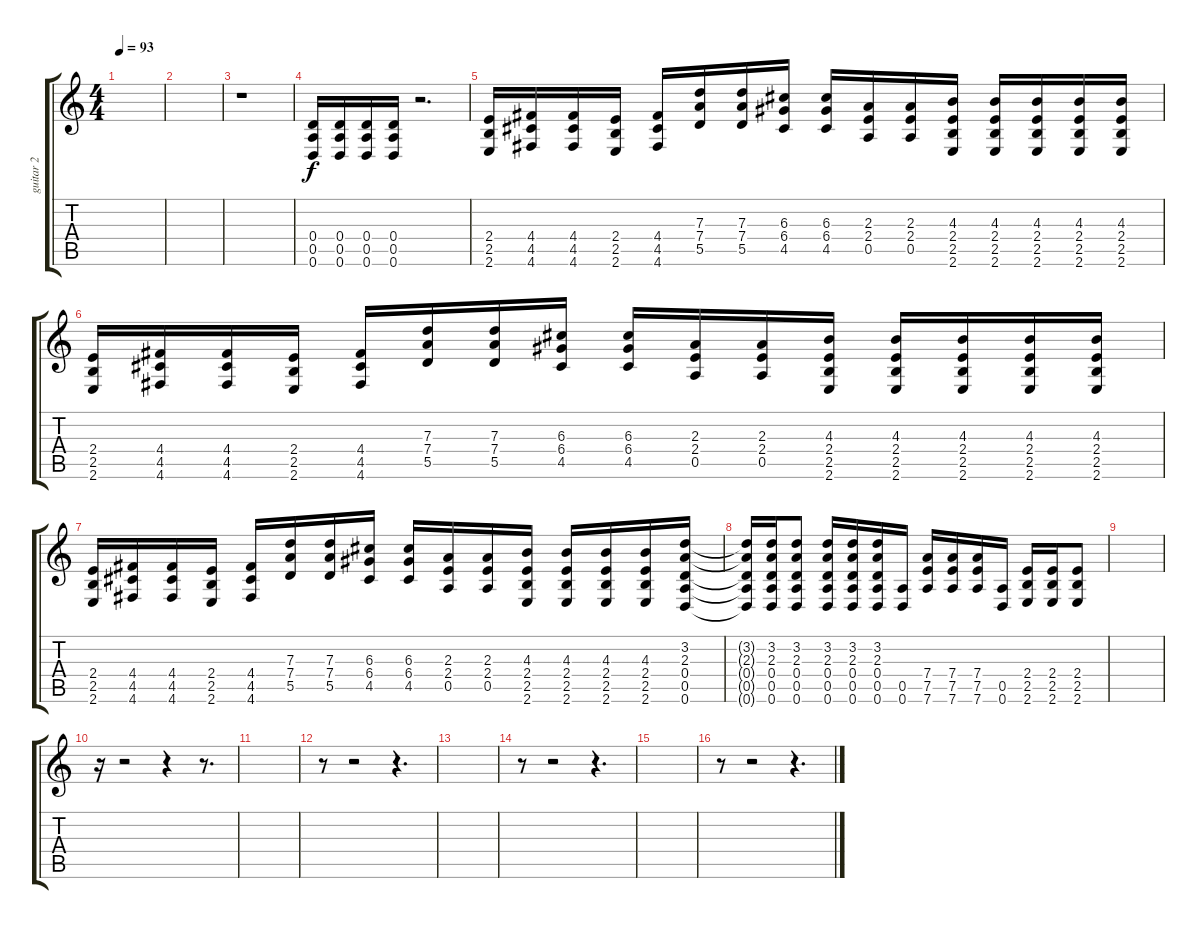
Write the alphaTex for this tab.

\track ("guitar 2" "guitar 2") {instrument distortionguitar}
\staff {score tabs}
\tuning (E4 B3 G3 D3 A2 D2) {hide}
\ts (4 4)
\tempo 93
\clef g2
\ks c
|
|
r.1 |
(0.4 0.5 0.6).16 (0.4 0.5 0.6).16 (0.4 0.5 0.6).16 (0.4 0.5 0.6).16 r.2{d} |
(2.4 2.5 2.6).16 (4.4 4.5 4.6).16 (4.4 4.5 4.6).16 (2.4 2.5 2.6).16 (4.4 4.5 4.6).16 (7.3 7.4 5.5).16 (7.3 7.4 5.5).16 (6.3 6.4 4.5).16 (6.3 6.4 4.5).16 (2.3 2.4 0.5).16 (2.3 2.4 0.5).16 (4.3 2.4 2.5 2.6).16 (4.3 2.4 2.5 2.6).16 (4.3 2.4 2.5 2.6).16 (4.3 2.4 2.5 2.6).16 (4.3 2.4 2.5 2.6).16 |
(2.4 2.5 2.6).16 (4.4 4.5 4.6).16 (4.4 4.5 4.6).16 (2.4 2.5 2.6).16 (4.4 4.5 4.6).16 (7.3 7.4 5.5).16 (7.3 7.4 5.5).16 (6.3 6.4 4.5).16 (6.3 6.4 4.5).16 (2.3 2.4 0.5).16 (2.3 2.4 0.5).16 (4.3 2.4 2.5 2.6).16 (4.3 2.4 2.5 2.6).16 (4.3 2.4 2.5 2.6).16 (4.3 2.4 2.5 2.6).16 (4.3 2.4 2.5 2.6).16 |
(2.4 2.5 2.6).16 (4.4 4.5 4.6).16 (4.4 4.5 4.6).16 (2.4 2.5 2.6).16 (4.4 4.5 4.6).16 (7.3 7.4 5.5).16 (7.3 7.4 5.5).16 (6.3 6.4 4.5).16 (6.3 6.4 4.5).16 (2.3 2.4 0.5).16 (2.3 2.4 0.5).16 (4.3 2.4 2.5 2.6).16 (4.3 2.4 2.5 2.6).16 (4.3 2.4 2.5 2.6).16 (4.3 2.4 2.5 2.6).16 (3.2 2.3 0.4 0.5 0.6).16 |
(3.2{t} 2.3{t} 0.4{t} 0.5{t} 0.6{t}).16 (3.2 2.3 0.4 0.5 0.6).16 (3.2 2.3 0.4 0.5 0.6).8 (3.2 2.3 0.4 0.5 0.6).16 (3.2 2.3 0.4 0.5 0.6).16 (3.2 2.3 0.4 0.5 0.6).16 (0.5 0.6).16 (7.4 7.5 7.6).16 (7.4 7.5 7.6).16 (7.4 7.5 7.6).16 (0.5 0.6).16 (2.4 2.5 2.6).16 (2.4 2.5 2.6).16 (2.4 2.5 2.6).8 |
|
r.16 r.2 r.4 r.8{d} |
|
r.8 r.2 r.4{d} |
|
r.8 r.2 r.4{d} |
|
r.8 r.2 r.4{d}
